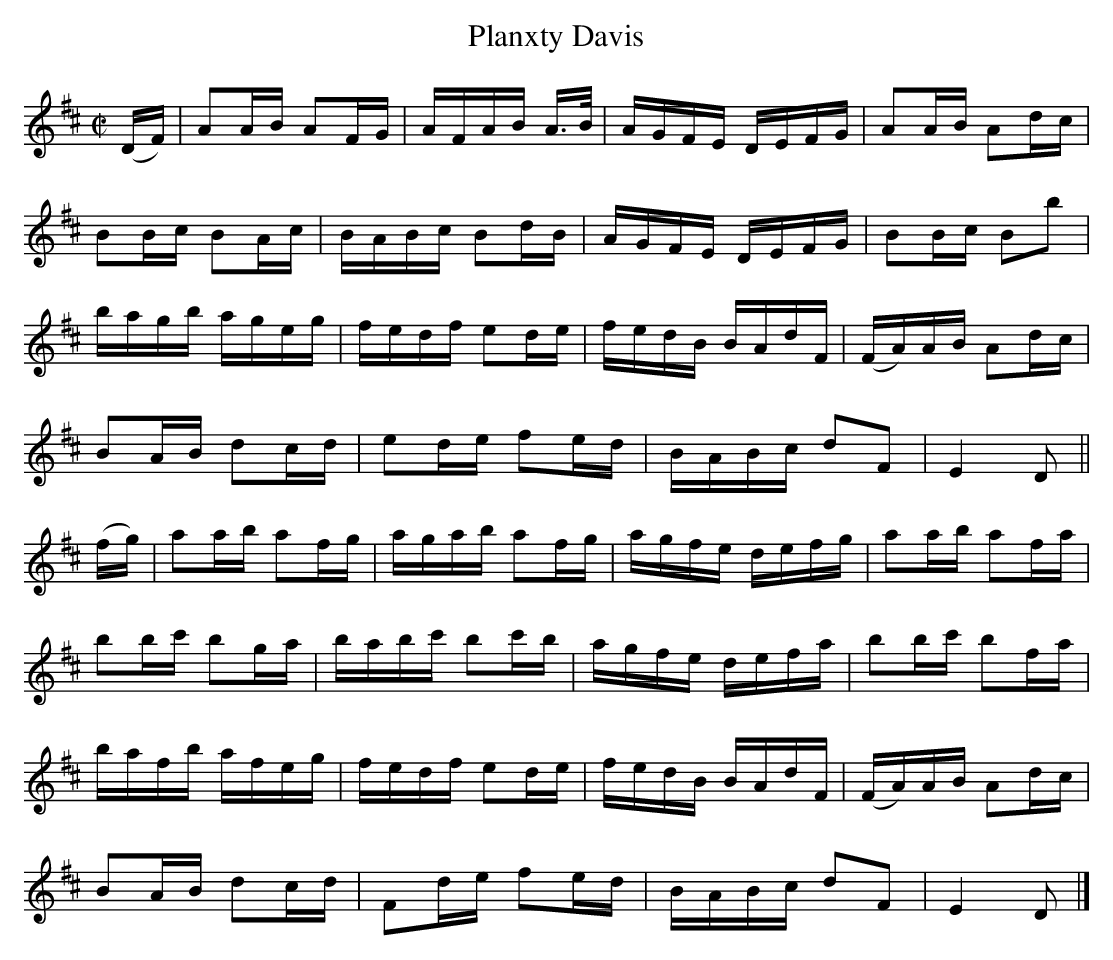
X:1
T: Planxty Davis
M: C|
L: 1/16
K: D
(DF) | A2AB A2FG | AFAB A>B | AGFE DEFG | A2AB A2dc |
B2Bc B2Ac | BABc B2dB | AGFE DEFG | B2Bc B2b2 |
bagb ageg | fedf e2de | fedB BAdF | (FA)AB A2dc |
B2AB d2cd | e2de f2ed | BABc d2F2 | E4 D2 ||
(fg) | a2ab a2fg | agab a2fg | agfe defg | a2ab a2fa |
b2bc' b2ga | babc' b2c'b | agfe defa | b2bc' b2fa |
bafb afeg | fedf e2de |  fedB BAdF | (FA)AB A2dc |
B2AB d2cd | F2de f2ed | BABc d2F2 | E4 D2 |]
